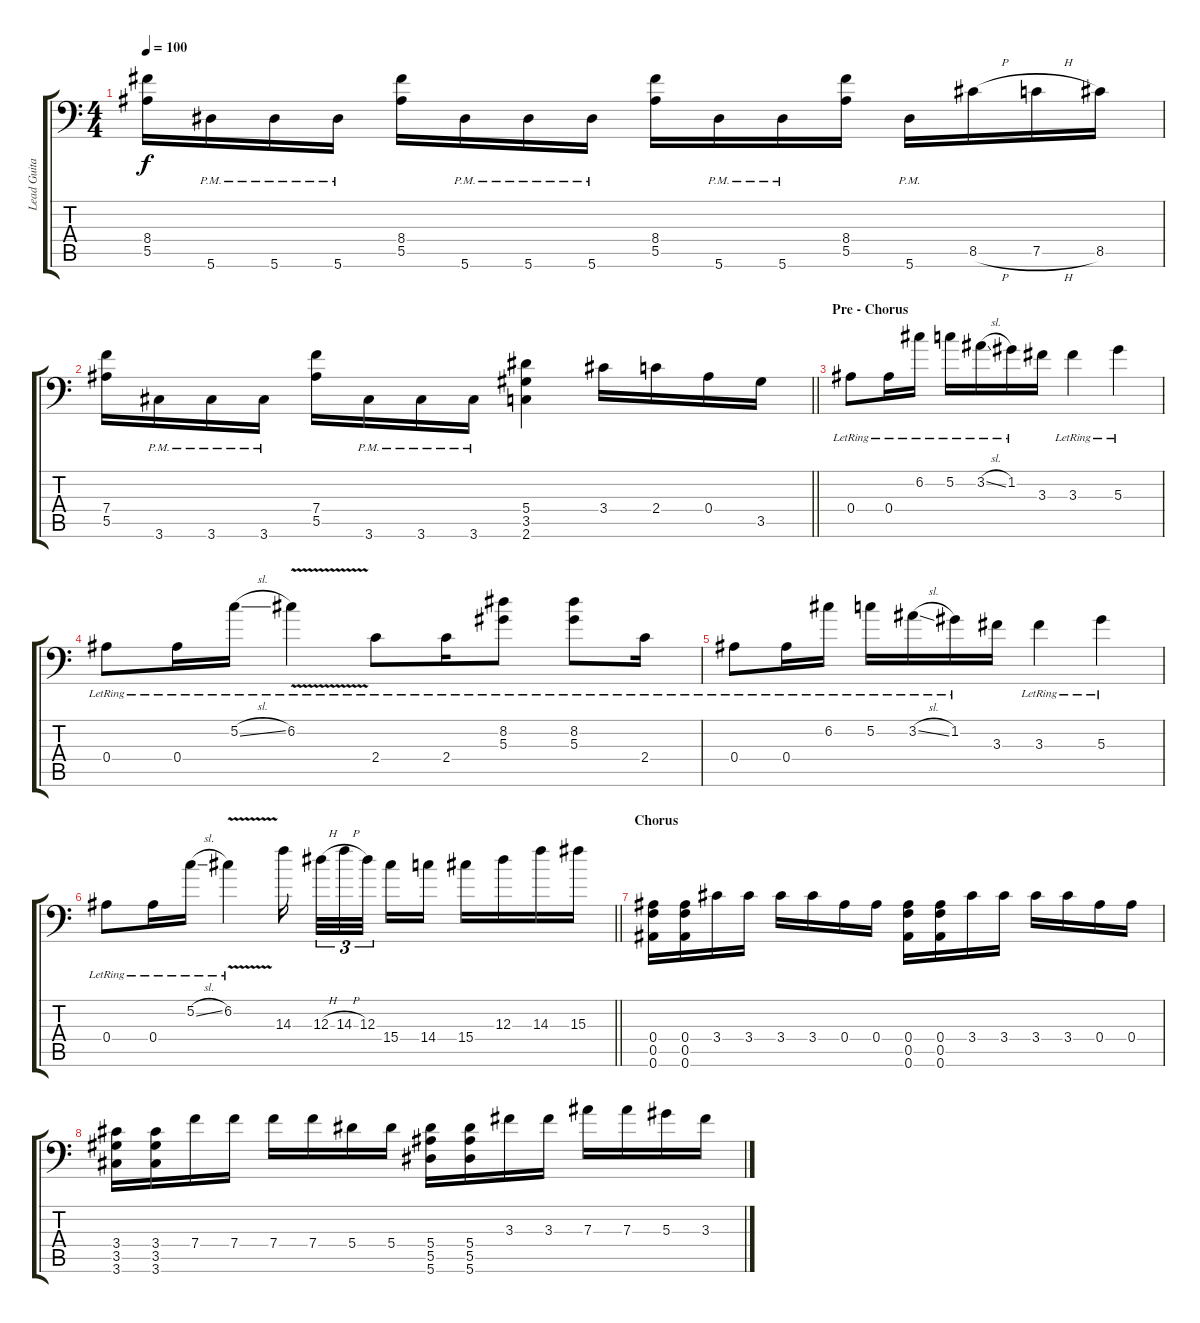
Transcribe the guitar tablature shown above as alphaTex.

\track ("Lead Guitar" "Lead Guita") {instrument distortionguitar}
\staff {score tabs}
\tuning (C4 G3 Eb3 Bb2 F2 Bb1) {hide}
\ts (4 4)
\tempo 100
\clef f4
\ks c
(8.4 5.5).16{dy f} 5.6{pm}.16 5.6{pm}.16 5.6{pm}.16 (8.4 5.5).16 5.6{pm}.16 5.6{pm}.16 5.6{pm}.16 (8.4 5.5).16 5.6{pm}.16 5.6{pm}.16 (8.4 5.5).16 5.6{pm}.16 8.5{h}.16 7.5{h}.16 8.5.16 |
\barLineRight lightlight
(7.4 5.5).16 3.6{pm}.16 3.6{pm}.16 3.6{pm}.16 (7.4 5.5).16 3.6{pm}.16 3.6{pm}.16 3.6{pm}.16 (5.4 3.5 2.6).4 3.4.16 2.4.16 0.4.16 3.5.16 |
\section ("" "Pre - Chorus")
0.4{lr}.8{volume 13 instrument acousticguitarsteel} 0.4{lr}.16 6.2{lr}.16 5.2{lr}.16 3.2{sl lr}.16 1.2{lr}.16 3.3.16 3.3{lr}.4 5.3{lr}.4 |
0.4{lr}.8 0.4{lr}.16 5.2{sl lr}.16 6.2{v lr}.4 2.4{lr}.8 2.4{lr}.16 (8.2{lr} 5.3{lr}).8 (8.2{lr} 5.3{lr}).8 2.4{lr}.16 |
0.4{lr}.8 0.4{lr}.16 6.2{lr}.16 5.2{lr}.16 3.2{sl lr}.16 1.2{lr}.16 3.3.16 3.3{lr}.4 5.3{lr}.4 |
\barLineRight lightlight
0.4{lr}.8 0.4{lr}.16 5.2{sl lr}.16 6.2{v lr}.4 14.3.16{balance 16 instrument distortionguitar beam splitsecondary} 12.3{h}.32{tu (3 2)} 14.3{h}.32{tu (3 2)} 12.3.32{tu (3 2) beam splitsecondary} 15.4.16 14.4.16 15.4.16 12.3.16 14.3.16 15.3.16 |
\section ("" "Chorus")
(0.4 0.5 0.6).16 (0.4 0.5 0.6).16 3.4.16 3.4.16 3.4.16 3.4.16 0.4.16 0.4.16 (0.4 0.5 0.6).16 (0.4 0.5 0.6).16 3.4.16 3.4.16 3.4.16 3.4.16 0.4.16 0.4.16 |
(3.4 3.5 3.6).16 (3.4 3.5 3.6).16 7.4.16 7.4.16 7.4.16 7.4.16 5.4.16 5.4.16 (5.4 5.5 5.6).16 (5.4 5.5 5.6).16 3.3.16 3.3.16 7.3.16 7.3.16 5.3.16 3.3.16
